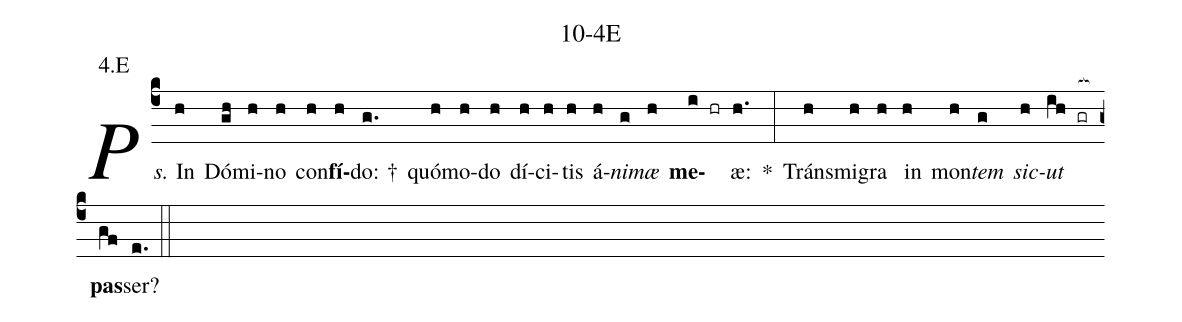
name: 10-4E;
annotation: 4.E;
%%
(c4)<i>Ps.</i> In(h) Dó(gh)mi(h)no(h) con(h)<b>fí</b>(h)do: †(g.) quó(h)mo(h)do(h) dí(h)ci(h)tis(h) á(h)<i>ni</i>(g)<i>mæ</i>(h) <b>me</b>(i hr)æ:(h.) *(:) Tráns(h)mi(h)gra(h) in(h) mon(h)<i>tem</i>(g) <i>sic</i>(h)<i>ut</i>(ih gr[ocb:1{]) <b>pas</b>(gf[ocb:0}])ser?(e.) (::)


%E(h) u(g) o(h) u(ih) a(gf) e.(e.) (::)
